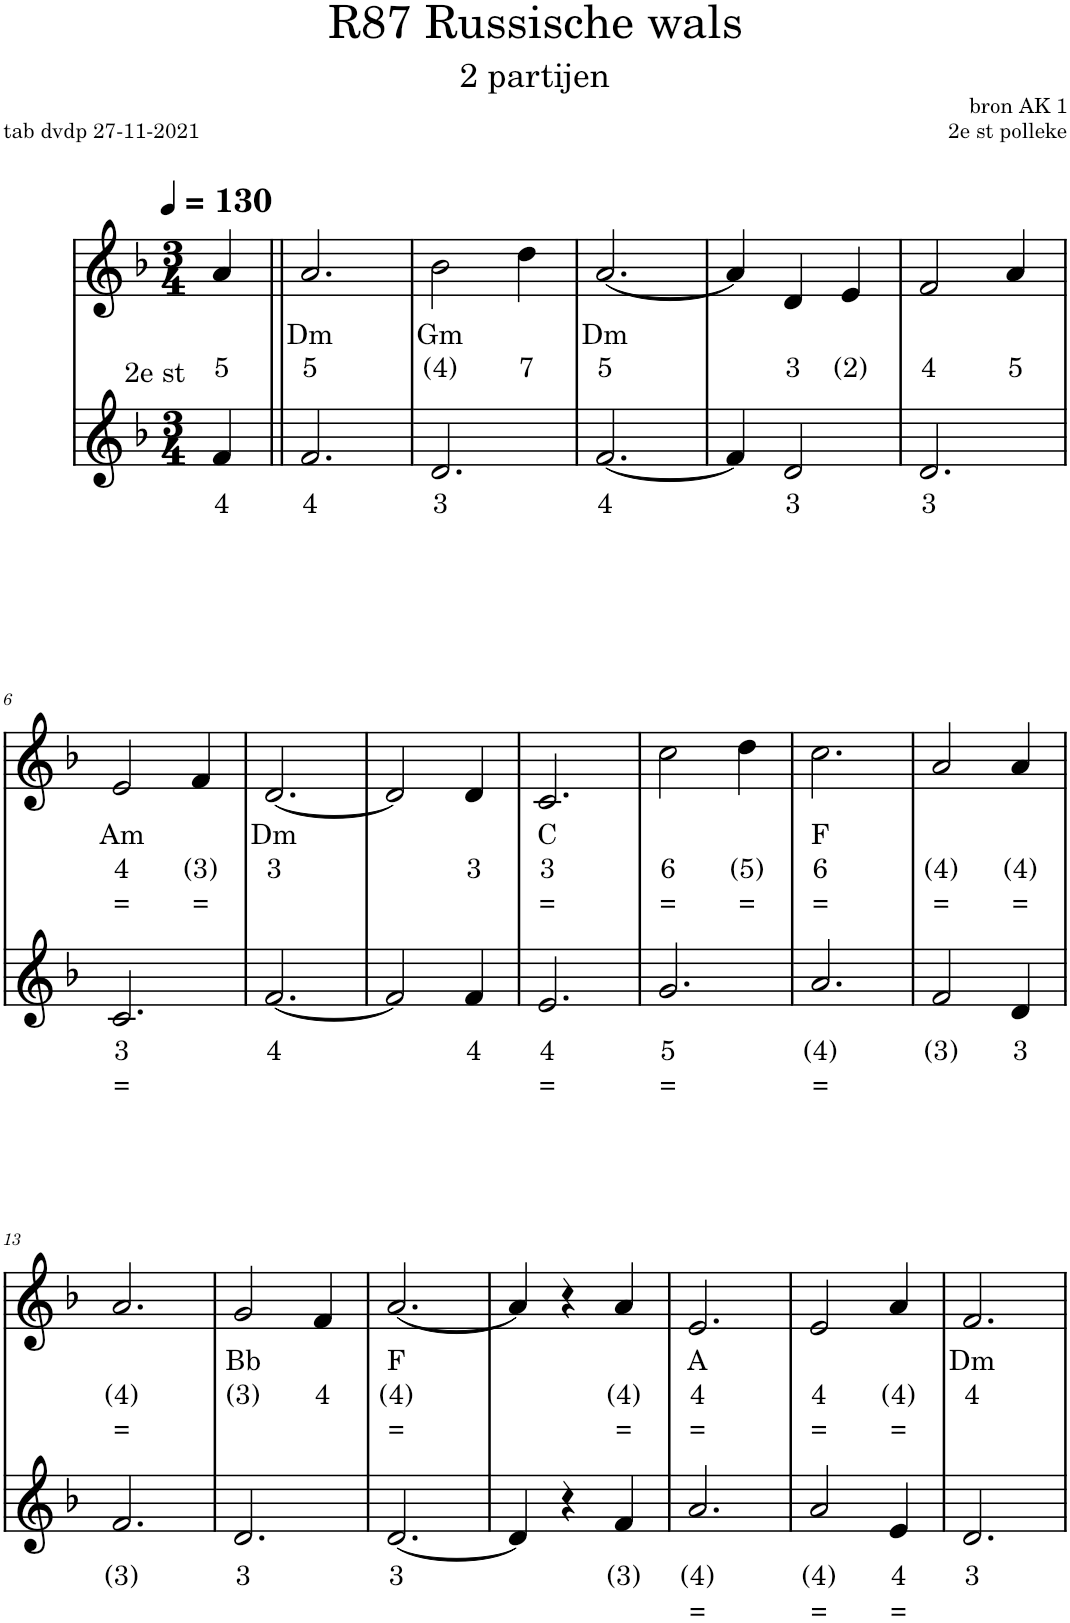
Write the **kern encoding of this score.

**kern	**text	**text	**kern	**text	**text	**text
*part2	*part2	*part2	*part1	*part1	*part1	*part1
*staff2	*staff2	*staff2	*staff1	*staff1	*staff1	*staff1
*I"Viool	*	*	*I"Piano	*	*	*
*clefG2	*	*	*clefG2	*	*	*
*k[b-]	*	*	*k[b-]	*	*	*
*M3/4	*	*	*M3/4	*	*	*
*MM130	*	*	*MM130	*	*	*
=	=	=	=	=	=	=
!LO:TX:a:t=2e st	!	!	!	!	!	!
!	!LO:LY:b	!	!	!	!LO:LY:b	!
4f/	4	.	4a/	.	5	.
=1||	=1||	=1||	=1||	=1||	=1||	=1||
!	!LO:LY:b	!	!	!LO:LY:b	!LO:LY:b	!
2.f/	4	.	2.a/	Dm	5	.
=2	=2	=2	=2	=2	=2	=2
!	!LO:LY:b	!	!	!LO:LY:b	!LO:LY:b	!
2.d/	3	.	2b-\	Gm	(4)	.
!	!	!	!	!	!LO:LY:b	!
.	.	.	4dd\	.	7	.
=3	=3	=3	=3	=3	=3	=3
!	!LO:LY:b	!	!	!LO:LY:b	!LO:LY:b	!
[2.f/	4	.	[2.a/	Dm	5	.
=4	=4	=4	=4	=4	=4	=4
4f/]	.	.	4a/]	.	.	.
!	!LO:LY:b	!	!	!	!LO:LY:b	!
2d/	3	.	4d/	.	3	.
!	!	!	!	!	!LO:LY:b	!
.	.	.	4e/	.	(2)	.
=5	=5	=5	=5	=5	=5	=5
!	!LO:LY:b	!	!	!	!LO:LY:b	!
2.d/	3	.	2f/	.	4	.
!	!	!	!	!	!LO:LY:b	!
.	.	.	4a/	.	5	.
!!LO:LB:g=z
=6	=6	=6	=6	=6	=6	=6
!	!LO:LY:b	!LO:LY:b	!	!LO:LY:b	!LO:LY:b	!LO:LY:b
2.c/	3	=	2e/	Am	4	=
!	!	!	!	!	!LO:LY:b	!LO:LY:b
.	.	.	4f/	.	(3)	=
=7	=7	=7	=7	=7	=7	=7
!	!LO:LY:b	!	!	!LO:LY:b	!LO:LY:b	!
[2.f/	4	.	[2.d/	Dm	3	.
=8	=8	=8	=8	=8	=8	=8
2f/]	.	.	2d/]	.	.	.
!	!LO:LY:b	!	!	!	!LO:LY:b	!
4f/	4	.	4d/	.	3	.
=9	=9	=9	=9	=9	=9	=9
!	!LO:LY:b	!LO:LY:b	!	!LO:LY:b	!LO:LY:b	!LO:LY:b
2.e/	4	=	2.c/	C	3	=
=10	=10	=10	=10	=10	=10	=10
!	!LO:LY:b	!LO:LY:b	!	!	!LO:LY:b	!LO:LY:b
2.g/	5	=	2cc\	.	6	=
!	!	!	!	!	!LO:LY:b	!LO:LY:b
.	.	.	4dd\	.	(5)	=
=11	=11	=11	=11	=11	=11	=11
!	!LO:LY:b	!LO:LY:b	!	!LO:LY:b	!LO:LY:b	!LO:LY:b
2.a/	(4)	=	2.cc\	F	6	=
=12	=12	=12	=12	=12	=12	=12
!	!LO:LY:b	!	!	!	!LO:LY:b	!LO:LY:b
2f/	(3)	.	2a/	.	(4)	=
!	!LO:LY:b	!	!	!	!LO:LY:b	!LO:LY:b
4d/	3	.	4a/	.	(4)	=
!!LO:LB:g=z
=13	=13	=13	=13	=13	=13	=13
!	!LO:LY:b	!	!	!	!LO:LY:b	!LO:LY:b
2.f/	(3)	.	2.a/	.	(4)	=
=14	=14	=14	=14	=14	=14	=14
!	!LO:LY:b	!	!	!LO:LY:b	!LO:LY:b	!
2.d/	3	.	2g/	Bb	(3)	.
!	!	!	!	!	!LO:LY:b	!
.	.	.	4f/	.	4	.
=15	=15	=15	=15	=15	=15	=15
!	!LO:LY:b	!	!	!LO:LY:b	!LO:LY:b	!LO:LY:b
[2.d/	3	.	[2.a/	F	(4)	=
=16	=16	=16	=16	=16	=16	=16
4d/]	.	.	4a/]	.	.	.
4r	.	.	4r	.	.	.
!	!LO:LY:b	!	!	!	!LO:LY:b	!LO:LY:b
4f/	(3)	.	4a/	.	(4)	=
=17	=17	=17	=17	=17	=17	=17
!	!LO:LY:b	!LO:LY:b	!	!LO:LY:b	!LO:LY:b	!LO:LY:b
2.a/	(4)	=	2.e/	A	4	=
=18	=18	=18	=18	=18	=18	=18
!	!LO:LY:b	!LO:LY:b	!	!	!LO:LY:b	!LO:LY:b
2a/	(4)	=	2e/	.	4	=
!	!LO:LY:b	!LO:LY:b	!	!	!LO:LY:b	!LO:LY:b
4e/	4	=	4a/	.	(4)	=
=19	=19	=19	=19	=19	=19	=19
!	!LO:LY:b	!	!	!LO:LY:b	!LO:LY:b	!
2.d/	3	.	2.f/	Dm	4	.
=	=	=	=	=	=	=
*-	*-	*-	*-	*-	*-	*-
